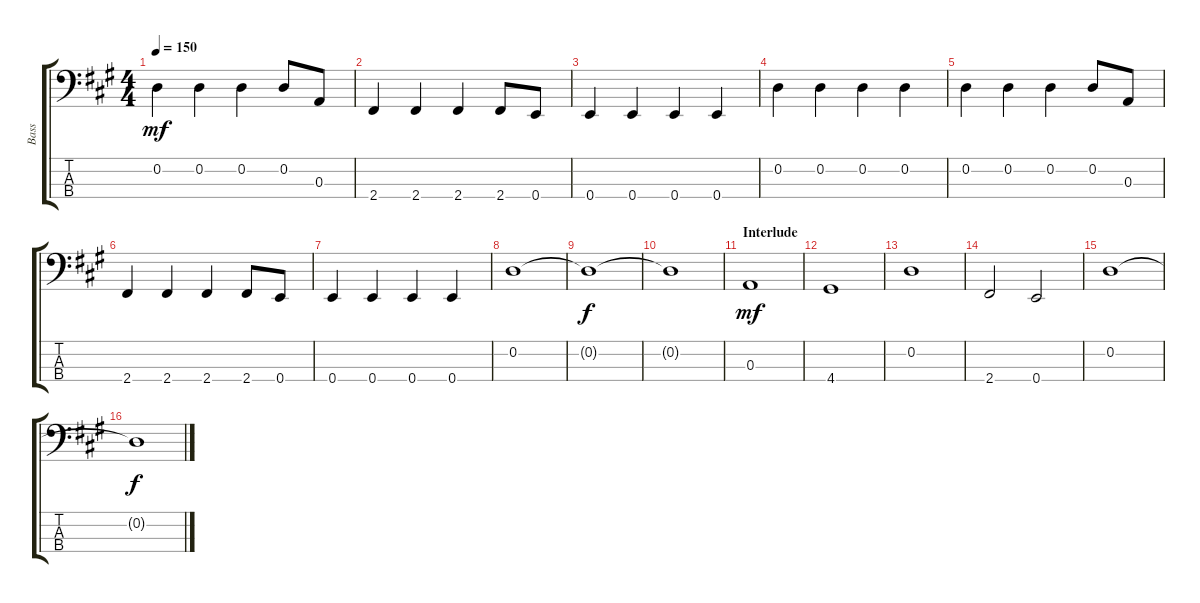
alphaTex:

\track ("Bass" "Bass") {instrument electricbassfinger}
\staff {score tabs}
\tuning (G2 D2 A1 E1) {hide}
\ts (4 4)
\tempo 150
\clef f4
\ks a
0.2.4{dy mf} 0.2.4 0.2.4 0.2.8 0.3.8 |
2.4.4 2.4.4 2.4.4 2.4.8 0.4.8 |
0.4.4 0.4.4 0.4.4 0.4.4 |
0.2.4 0.2.4 0.2.4 0.2.4 |
0.2.4 0.2.4 0.2.4 0.2.8 0.3.8 |
2.4.4 2.4.4 2.4.4 2.4.8 0.4.8 |
0.4.4 0.4.4 0.4.4 0.4.4 |
0.2.1 |
0.2{t}.1{dy f} |
0.2{t}.1 |
\section ("" "Interlude")
0.3.1{dy mf} |
4.4.1 |
0.2.1 |
2.4.2 0.4.2 |
0.2.1 |
0.2{t}.1{dy f}
